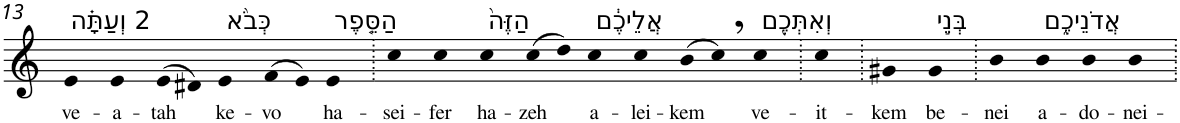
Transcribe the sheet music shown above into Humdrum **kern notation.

**kern	**text
*part1	*part1
*staff1	*staff1
*I"Piano	*
*I'Pno	*
!!LO:PB:g=z
*clefG2	*
*k[]	*
=13	=13
!LO:TX:a:t=2 וְעַתָּ֗ה	!
!	!LO:LY:b
4e	ve-
!	!LO:LY:b
4e	-a-
!	!LO:LY:b
(>8e	-tah
8d#X)	.
!LO:TX:a:t=כְּבֹ֨א	!
!	!LO:LY:b
4e	ke-
!	!LO:LY:b
(>8f	-vo
8e)	.
!LO:TX:a:t=הַסֵּ֤פֶר	!
!	!LO:LY:b
4e	ha-
=14.	=14.
!	!LO:LY:b
4cc	-sei-
!	!LO:LY:b
4cc	-fer
!LO:TX:a:t=הַזֶּה֙	!
!	!LO:LY:b
4cc	ha-
!	!LO:LY:b
(>8cc	-zeh
8dd)	.
!LO:TX:a:t=אֲלֵיכֶ֔ם	!
!	!LO:LY:b
4cc	a-
!	!LO:LY:b
4cc	-lei-
!	!LO:LY:b
(>8b	-kem
8cc,)	.
!LO:TX:a:t=וְאִתְּכֶ֖ם	!
!	!LO:LY:b
4cc	ve-
=15.	=15.
!	!LO:LY:b
4cc	-it-
=16.	=16.
!	!LO:LY:b
4g#X	-kem
!LO:TX:a:t=בְּנֵ֣י	!
!	!LO:LY:b
4g#	be-
=17.	=17.
!	!LO:LY:b
4b	-nei
!LO:TX:a:t=אֲדֹנֵיכֶ֑ם	!
!	!LO:LY:b
4b	a-
!	!LO:LY:b
4b	-do-
!	!LO:LY:b
4b	-nei-
=.	=.
*-	*-
